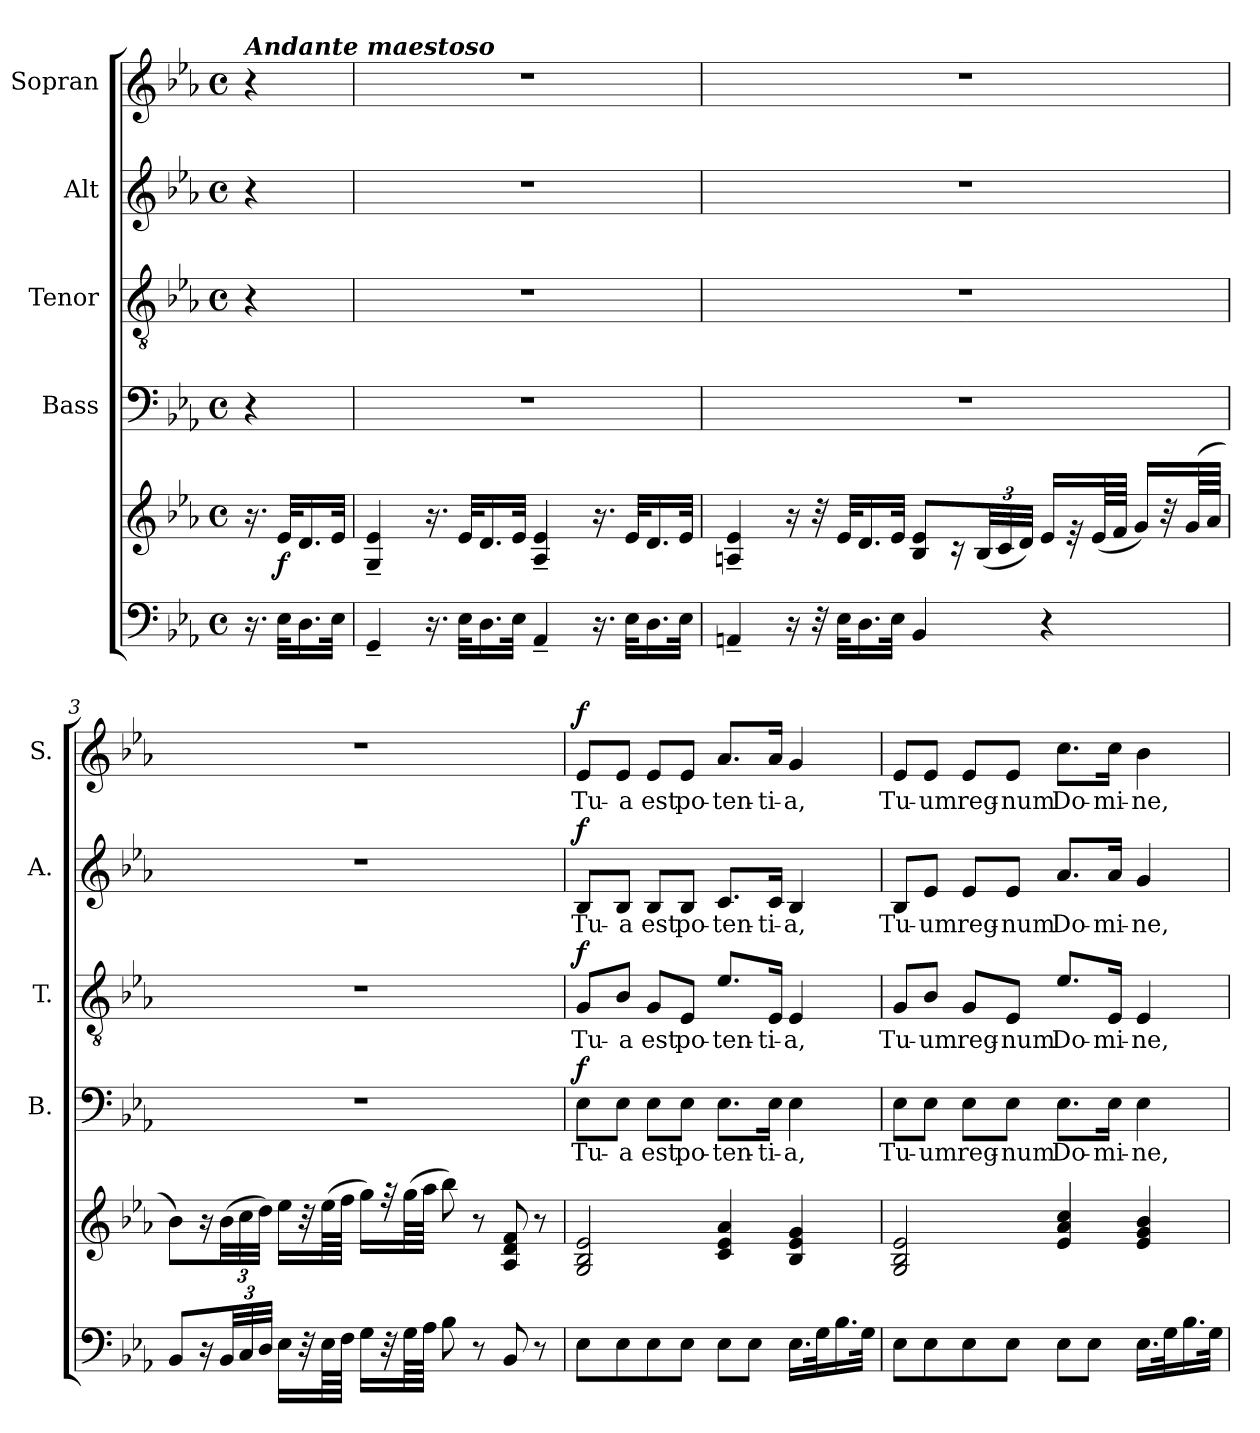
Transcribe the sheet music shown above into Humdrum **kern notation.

**kern	**kern	**dynam	**kern	**text	**dynam	**kern	**text	**dynam	**kern	**text	**dynam	**kern	**text	**dynam
*part5	*part5	*part5	*part4	*part4	*part4	*part3	*part3	*part3	*part2	*part2	*part2	*part1	*part1	*part1
*staff6	*staff5	*staff5/6	*staff4	*staff4	*staff4	*staff3	*staff3	*staff3	*staff2	*staff2	*staff2	*staff1	*staff1	*staff1
*	*	*	*I"Bass	*	*	*I"Tenor	*	*	*I"Alt	*	*	*I"Sopran	*	*
*	*	*	*I'B.	*	*	*I'T.	*	*	*I'A.	*	*	*I'S.	*	*
*clefF4	*clefG2	*	*clefF4	*	*	*clefGv2	*	*	*clefG2	*	*	*clefG2	*	*
*k[b-e-a-]	*k[b-e-a-]	*	*k[b-e-a-]	*	*	*k[b-e-a-]	*	*	*k[b-e-a-]	*	*	*k[b-e-a-]	*	*
*E-:	*E-:	*	*E-:	*	*	*E-:	*	*	*E-:	*	*	*E-:	*	*
*M4/4	*M4/4	*	*M4/4	*	*	*M4/4	*	*	*M4/4	*	*	*M4/4	*	*
*met(c)	*met(c)	*	*met(c)	*	*	*met(c)	*	*	*met(c)	*	*	*met(c)	*	*
=	=	=	=	=	=	=	=	=	=	=	=	=	=	=
!	!	!	!	!	!	!	!	!	!	!	!	!LO:TX:a:Bi:t=Andante maestoso	!	!
16.r	16.r	.	4r	.	.	4r	.	.	4r	.	.	4r	.	.
!	!	!LO:DY:b	!	!	!	!	!	!	!	!	!	!	!	!
32E-\KLL	32e-/KLL	f	.	.	.	.	.	.	.	.	.	.	.	.
16.D\	16.d/	.	.	.	.	.	.	.	.	.	.	.	.	.
32E-\JJk	32e-/JJk	.	.	.	.	.	.	.	.	.	.	.	.	.
=1	=1	=1	=1	=1	=1	=1	=1	=1	=1	=1	=1	=1	=1	=1
4GG~</	4G/~< 4e-/~<	.	1r	.	.	1r	.	.	1r	.	.	1r	.	.
16.r	16.r	.	.	.	.	.	.	.	.	.	.	.	.	.
32E-\KLL	32e-/KLL	.	.	.	.	.	.	.	.	.	.	.	.	.
16.D\	16.d/	.	.	.	.	.	.	.	.	.	.	.	.	.
32E-\JJk	32e-/JJk	.	.	.	.	.	.	.	.	.	.	.	.	.
4AA-~</	4A-/~< 4e-/~<	.	.	.	.	.	.	.	.	.	.	.	.	.
16.r	16.r	.	.	.	.	.	.	.	.	.	.	.	.	.
32E-\KLL	32e-/KLL	.	.	.	.	.	.	.	.	.	.	.	.	.
16.D\	16.d/	.	.	.	.	.	.	.	.	.	.	.	.	.
32E-\JJk	32e-/JJk	.	.	.	.	.	.	.	.	.	.	.	.	.
=2	=2	=2	=2	=2	=2	=2	=2	=2	=2	=2	=2	=2	=2	=2
4AAn~</	4An/~< 4e-/~<	.	1r	.	.	1r	.	.	1r	.	.	1r	.	.
16r	16r	.	.	.	.	.	.	.	.	.	.	.	.	.
32r	32r	.	.	.	.	.	.	.	.	.	.	.	.	.
32E-\KLL	32e-/KLL	.	.	.	.	.	.	.	.	.	.	.	.	.
16.D\	16.d/	.	.	.	.	.	.	.	.	.	.	.	.	.
32E-\JJk	32e-/JJk	.	.	.	.	.	.	.	.	.	.	.	.	.
4BB-/	8B-/ 8e-/L	.	.	.	.	.	.	.	.	.	.	.	.	.
.	16r	.	.	.	.	.	.	.	.	.	.	.	.	.
*	*Xbrackettup	*	*	*	*	*	*	*	*	*	*	*	*	*
.	(<48B-/LL	.	.	.	.	.	.	.	.	.	.	.	.	.
.	48c/	.	.	.	.	.	.	.	.	.	.	.	.	.
.	48d/JJJ)	.	.	.	.	.	.	.	.	.	.	.	.	.
4r	16e-/KL	.	.	.	.	.	.	.	.	.	.	.	.	.
.	32r	.	.	.	.	.	.	.	.	.	.	.	.	.
.	(<64e-/LLL	.	.	.	.	.	.	.	.	.	.	.	.	.
.	64f/JJJJ	.	.	.	.	.	.	.	.	.	.	.	.	.
.	16g/KL)	.	.	.	.	.	.	.	.	.	.	.	.	.
.	32r	.	.	.	.	.	.	.	.	.	.	.	.	.
.	(>64g/LLL	.	.	.	.	.	.	.	.	.	.	.	.	.
.	64a-/JJJJ	.	.	.	.	.	.	.	.	.	.	.	.	.
!!LO:LB:g=z
=3	=3	=3	=3	=3	=3	=3	=3	=3	=3	=3	=3	=3	=3	=3
8BB-/L	8b-\L)	.	1r	.	.	1r	.	.	1r	.	.	1r	.	.
16r	16r	.	.	.	.	.	.	.	.	.	.	.	.	.
*Xbrackettup	*	*	*	*	*	*	*	*	*	*	*	*	*	*
48BB-/LL	(>48b-\LL	.	.	.	.	.	.	.	.	.	.	.	.	.
48C/	48cc\	.	.	.	.	.	.	.	.	.	.	.	.	.
48D/JJJ	48dd\JJJ)	.	.	.	.	.	.	.	.	.	.	.	.	.
16E-\KL	16ee-\KL	.	.	.	.	.	.	.	.	.	.	.	.	.
32r	32r	.	.	.	.	.	.	.	.	.	.	.	.	.
64E-\LLL	(>64ee-\LLL	.	.	.	.	.	.	.	.	.	.	.	.	.
64F\JJJJ	64ff\JJJJ	.	.	.	.	.	.	.	.	.	.	.	.	.
16G\KL	16gg\KL)	.	.	.	.	.	.	.	.	.	.	.	.	.
32r	32r	.	.	.	.	.	.	.	.	.	.	.	.	.
64G\LLL	(>64gg\LLL	.	.	.	.	.	.	.	.	.	.	.	.	.
64A-\JJJJ	64aa-\JJJJ	.	.	.	.	.	.	.	.	.	.	.	.	.
8B-\	8bb-\)	.	.	.	.	.	.	.	.	.	.	.	.	.
8r	8r	.	.	.	.	.	.	.	.	.	.	.	.	.
8BB-/	8A-/ 8d/ 8f/	.	.	.	.	.	.	.	.	.	.	.	.	.
8r	8r	.	.	.	.	.	.	.	.	.	.	.	.	.
=4	=4	=4	=4	=4	=4	=4	=4	=4	=4	=4	=4	=4	=4	=4
!	!	!	!	!LO:LY:b	!LO:DY:a	!	!LO:LY:b	!LO:DY:a	!	!LO:LY:b	!LO:DY:a	!	!LO:LY:b	!LO:DY:a
8E-\L	2G/ 2B-/ 2e-/	.	8E-\L	Tu-	f	8G/L	Tu-	f	8B-/L	Tu-	f	8e-/L	Tu-	f
!	!	!	!	!LO:LY:b	!	!	!LO:LY:b	!	!	!LO:LY:b	!	!	!LO:LY:b	!
8E-\	.	.	8E-\J	-a	.	8B-/J	-a	.	8B-/J	-a	.	8e-/J	-a	.
!	!	!	!	!LO:LY:b	!	!	!LO:LY:b	!	!	!LO:LY:b	!	!	!LO:LY:b	!
8E-\	.	.	8E-\L	est	.	8G/L	est	.	8B-/L	est	.	8e-/L	est	.
!	!	!	!	!LO:LY:b	!	!	!LO:LY:b	!	!	!LO:LY:b	!	!	!LO:LY:b	!
8E-\J	.	.	8E-\J	po-	.	8E-/J	po-	.	8B-/J	po-	.	8e-/J	po-	.
!	!	!	!	!LO:LY:b	!	!	!LO:LY:b	!	!	!LO:LY:b	!	!	!LO:LY:b	!
8E-\L	4c/ 4e-/ 4a-/	.	8.E-\L	-ten-	.	8.e-/L	-ten-	.	8.c/L	-ten-	.	8.a-/L	-ten-	.
8E-\J	.	.	.	.	.	.	.	.	.	.	.	.	.	.
!	!	!	!	!LO:LY:b	!	!	!LO:LY:b	!	!	!LO:LY:b	!	!	!LO:LY:b	!
.	.	.	16E-\Jk	-ti-	.	16E-/Jk	-ti-	.	16c/Jk	-ti-	.	16a-/Jk	-ti-	.
!	!	!	!	!LO:LY:b	!	!	!LO:LY:b	!	!	!LO:LY:b	!	!	!LO:LY:b	!
16.E-\LL	4B-/ 4e-/ 4g/	.	4E-\	-a,	.	4E-/	-a,	.	4B-/	-a,	.	4g/	-a,	.
32G\k	.	.	.	.	.	.	.	.	.	.	.	.	.	.
16.B-\	.	.	.	.	.	.	.	.	.	.	.	.	.	.
32G\JJk	.	.	.	.	.	.	.	.	.	.	.	.	.	.
=5	=5	=5	=5	=5	=5	=5	=5	=5	=5	=5	=5	=5	=5	=5
!	!	!	!	!LO:LY:b	!	!	!LO:LY:b	!	!	!LO:LY:b	!	!	!LO:LY:b	!
8E-\L	2G/ 2B-/ 2e-/	.	8E-\L	Tu-	.	8G/L	Tu-	.	8B-/L	Tu-	.	8e-/L	Tu-	.
!	!	!	!	!LO:LY:b	!	!	!LO:LY:b	!	!	!LO:LY:b	!	!	!LO:LY:b	!
8E-\	.	.	8E-\J	-um	.	8B-/J	-um	.	8e-/J	-um	.	8e-/J	-um	.
!	!	!	!	!LO:LY:b	!	!	!LO:LY:b	!	!	!LO:LY:b	!	!	!LO:LY:b	!
8E-\	.	.	8E-\L	reg-	.	8G/L	reg-	.	8e-/L	reg-	.	8e-/L	reg-	.
!	!	!	!	!LO:LY:b	!	!	!LO:LY:b	!	!	!LO:LY:b	!	!	!LO:LY:b	!
8E-\J	.	.	8E-\J	-num	.	8E-/J	-num	.	8e-/J	-num	.	8e-/J	-num	.
!	!	!	!	!LO:LY:b	!	!	!LO:LY:b	!	!	!LO:LY:b	!	!	!LO:LY:b	!
8E-\L	4e-/ 4a-/ 4cc/	.	8.E-\L	Do-	.	8.e-/L	Do-	.	8.a-/L	Do-	.	8.cc\L	Do-	.
8E-\J	.	.	.	.	.	.	.	.	.	.	.	.	.	.
!	!	!	!	!LO:LY:b	!	!	!LO:LY:b	!	!	!LO:LY:b	!	!	!LO:LY:b	!
.	.	.	16E-\Jk	-mi-	.	16E-/Jk	-mi-	.	16a-/Jk	-mi-	.	16cc\Jk	-mi-	.
!	!	!	!	!LO:LY:b	!	!	!LO:LY:b	!	!	!LO:LY:b	!	!	!LO:LY:b	!
16.E-\LL	4e-/ 4g/ 4b-/	.	4E-\	-ne,	.	4E-/	-ne,	.	4g/	-ne,	.	4b-\	-ne,	.
32G\k	.	.	.	.	.	.	.	.	.	.	.	.	.	.
16.B-\	.	.	.	.	.	.	.	.	.	.	.	.	.	.
32G\JJk	.	.	.	.	.	.	.	.	.	.	.	.	.	.
=	=	=	=	=	=	=	=	=	=	=	=	=	=	=
*-	*-	*-	*-	*-	*-	*-	*-	*-	*-	*-	*-	*-	*-	*-
